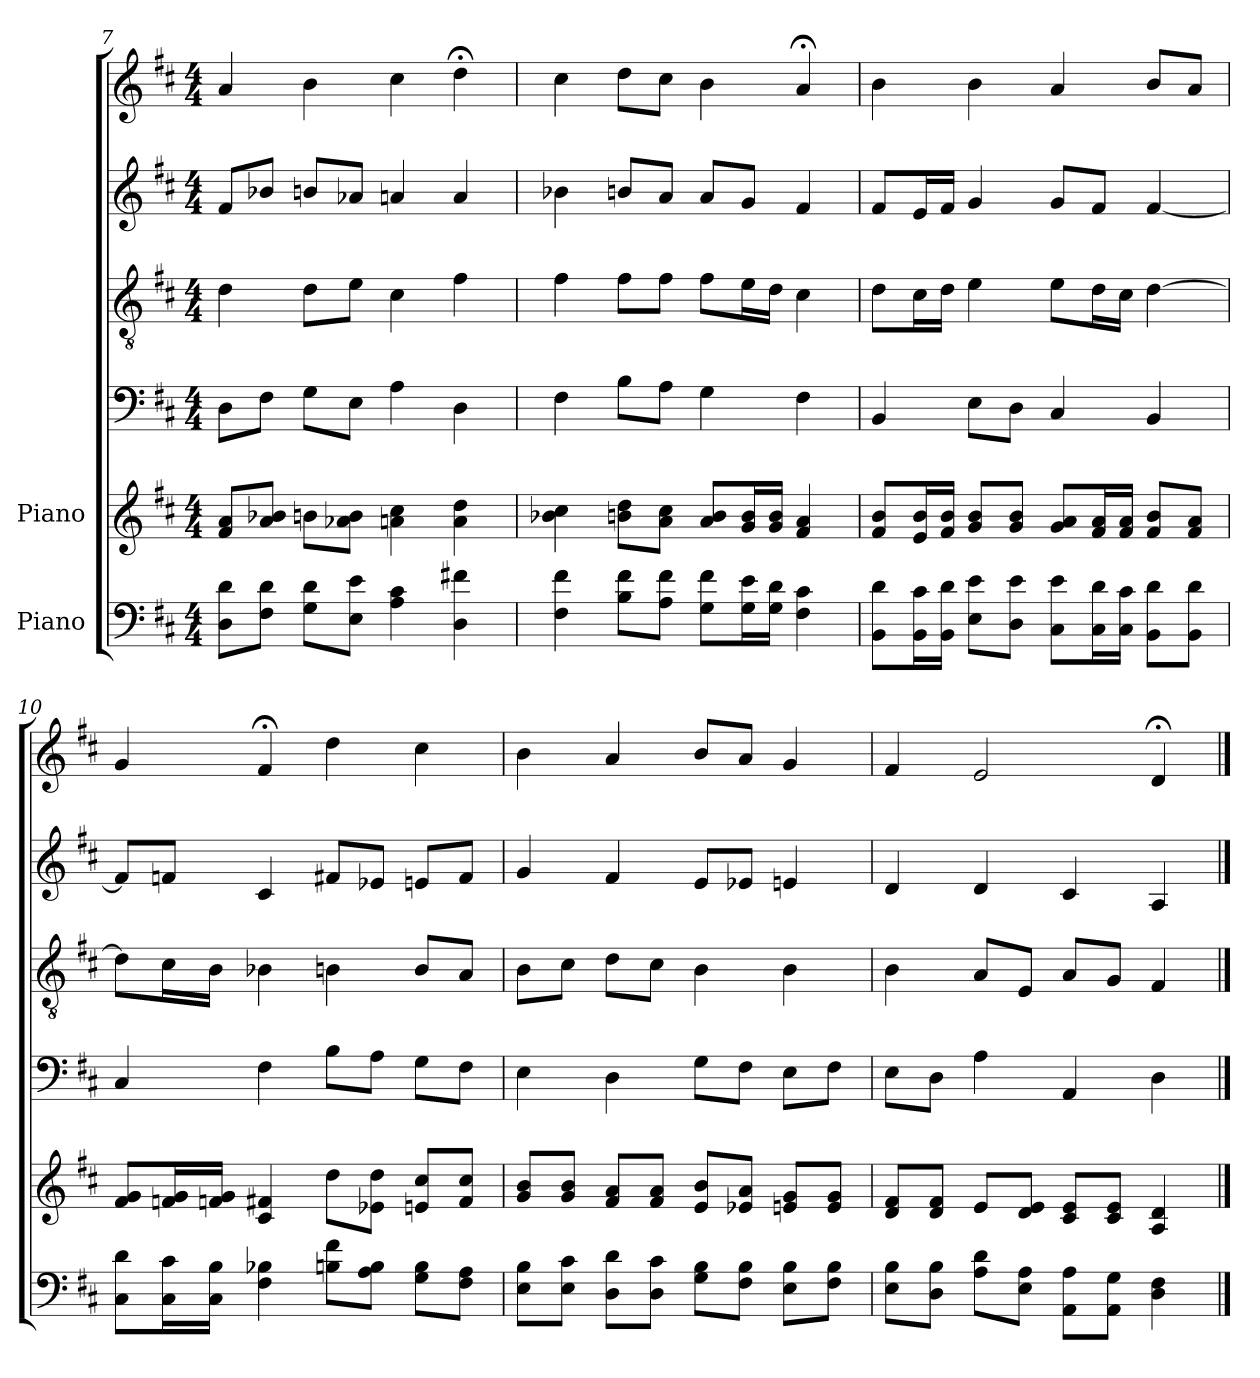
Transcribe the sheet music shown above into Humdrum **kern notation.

**kern	**kern	**kern	**kern	**kern	**kern
*part6	*part5	*part4	*part3	*part2	*part1
*staff6	*staff5	*staff4	*staff3	*staff2	*staff1
*I"Piano	*I"Piano	*	*	*	*
*clefF4	*clefG2	*clefF4	*clefGv2	*clefG2	*clefG2
*k[f#c#]	*k[f#c#]	*k[f#c#]	*k[f#c#]	*k[f#c#]	*k[f#c#]
*M4/4	*M4/4	*M4/4	*M4/4	*M4/4	*M4/4
=7	=7	=7	=7	=7	=7
8D\ 8dL	8f#/ 8aL	8D\L	4d\	8f#/L	4a/
8F#\ 8dJ	8a/ 8b-XJ	8F#\J	.	8b-X/J	.
8G\ 8dL	8bn\L	8G\L	8d\L	8bn/L	4b\
8E\ 8eJ	8a-X\ 8bJ	8E\J	8e\J	8a-X/J	.
4A 4c#	4an 4cc#	4A\	4c#\	4an/	4cc#\
4D 4f#X	4a 4dd	4D\	4f#\	4a/	4dd;<\
=8	=8	=8	=8	=8	=8
4F# 4f#	4b-X 4cc#	4F#\	4f#\	4b-X\	4cc#\
8B\ 8f#L	8bn\ 8ddL	8B\L	8f#\L	8bn/L	8dd\L
8A\ 8f#J	8a\ 8cc#J	8A\J	8f#\J	8a/J	8cc#\J
8G\ 8f#L	8a/ 8bL	4G\	8f#\L	8a/L	4b\
16G\ 16eL	16g/ 16bL	.	16e\L	8g/J	.
16G\ 16dJJ	16g/ 16bJJ	.	16d\JJ	.	.
4F# 4c#	4f# 4a	4F#\	4c#\	4f#/	4a;</
=9	=9	=9	=9	=9	=9
8BB\ 8dL	8f#/ 8bL	4BB/	8d\L	8f#/L	4b\
16BB\ 16c#L	16e/ 16bL	.	16c#\L	16e/L	.
16BB\ 16dJJ	16f#/ 16bJJ	.	16d\JJ	16f#/JJ	.
8E\ 8eL	8g/ 8bL	8E\L	4e\	4g/	4b\
8D\ 8eJ	8g/ 8bJ	8D\J	.	.	.
8C#\ 8eL	8g/ 8aL	4C#/	8e\L	8g/L	4a/
16C#\ 16dL	16f#/ 16aL	.	16d\L	8f#/J	.
16C#\ 16c#JJ	16f#/ 16aJJ	.	16c#\JJ	.	.
8BB\ 8dL	8f#/ 8bL	4BB/	[4d\	[4f#/	8b/L
8BB\ 8dJ	8f#/ 8aJ	.	.	.	8a/J
!!LO:LB:g=z
=10	=10	=10	=10	=10	=10
8C#\ 8dL	8f#/ 8gL	4C#/	8d\L]	8f#/L]	4g/
16C#\ 16c#L	16fn/ 16gL	.	16c#\L	8fn/J	.
16C#\ 16BJJ	16fn/ 16gJJ	.	16B\JJ	.	.
4F# 4B-X	4c# 4f#X	4F#\	4B-X\	4c#/	4f#;</
8Bn\ 8f#L	8dd\L	8B\L	4Bn\	8f#X/L	4dd\
8A\ 8BJ	8e-X\ 8ddJ	8A\J	.	8e-X/J	.
8G\ 8BL	8en/ 8cc#L	8G\L	8B/L	8en/L	4cc#\
8F#\ 8AJ	8f#/ 8cc#J	8F#\J	8A/J	8f#/J	.
=11	=11	=11	=11	=11	=11
8E\ 8BL	8g/ 8bL	4E\	8B\L	4g/	4b\
8E\ 8c#J	8g/ 8bJ	.	8c#\J	.	.
8D\ 8dL	8f#/ 8aL	4D\	8d\L	4f#/	4a/
8D\ 8c#J	8f#/ 8aJ	.	8c#\J	.	.
8G\ 8BL	8e/ 8bL	8G\L	4B\	8e/L	8b/L
8F#\ 8BJ	8e-X/ 8aJ	8F#\J	.	8e-X/J	8a/J
8E\ 8BL	8en/ 8gL	8E\L	4B\	4en/	4g/
8F#\ 8BJ	8e/ 8gJ	8F#\J	.	.	.
=12	=12	=12	=12	=12	=12
8E\ 8BL	8d/ 8f#L	8E\L	4B\	4d/	4f#/
8D\ 8BJ	8d/ 8f#J	8D\J	.	.	.
8A\ 8dL	8e/L	4A\	8A/L	4d/	2e/
8E\ 8AJ	8d/ 8eJ	.	8E/J	.	.
8AA\ 8AL	8c#/ 8eL	4AA/	8A/L	4c#/	.
8AA\ 8GJ	8c#/ 8eJ	.	8G/J	.	.
4D 4F#	4A 4d	4D\	4F#/	4A/	4d;</
==	==	==	==	==	==
*-	*-	*-	*-	*-	*-
